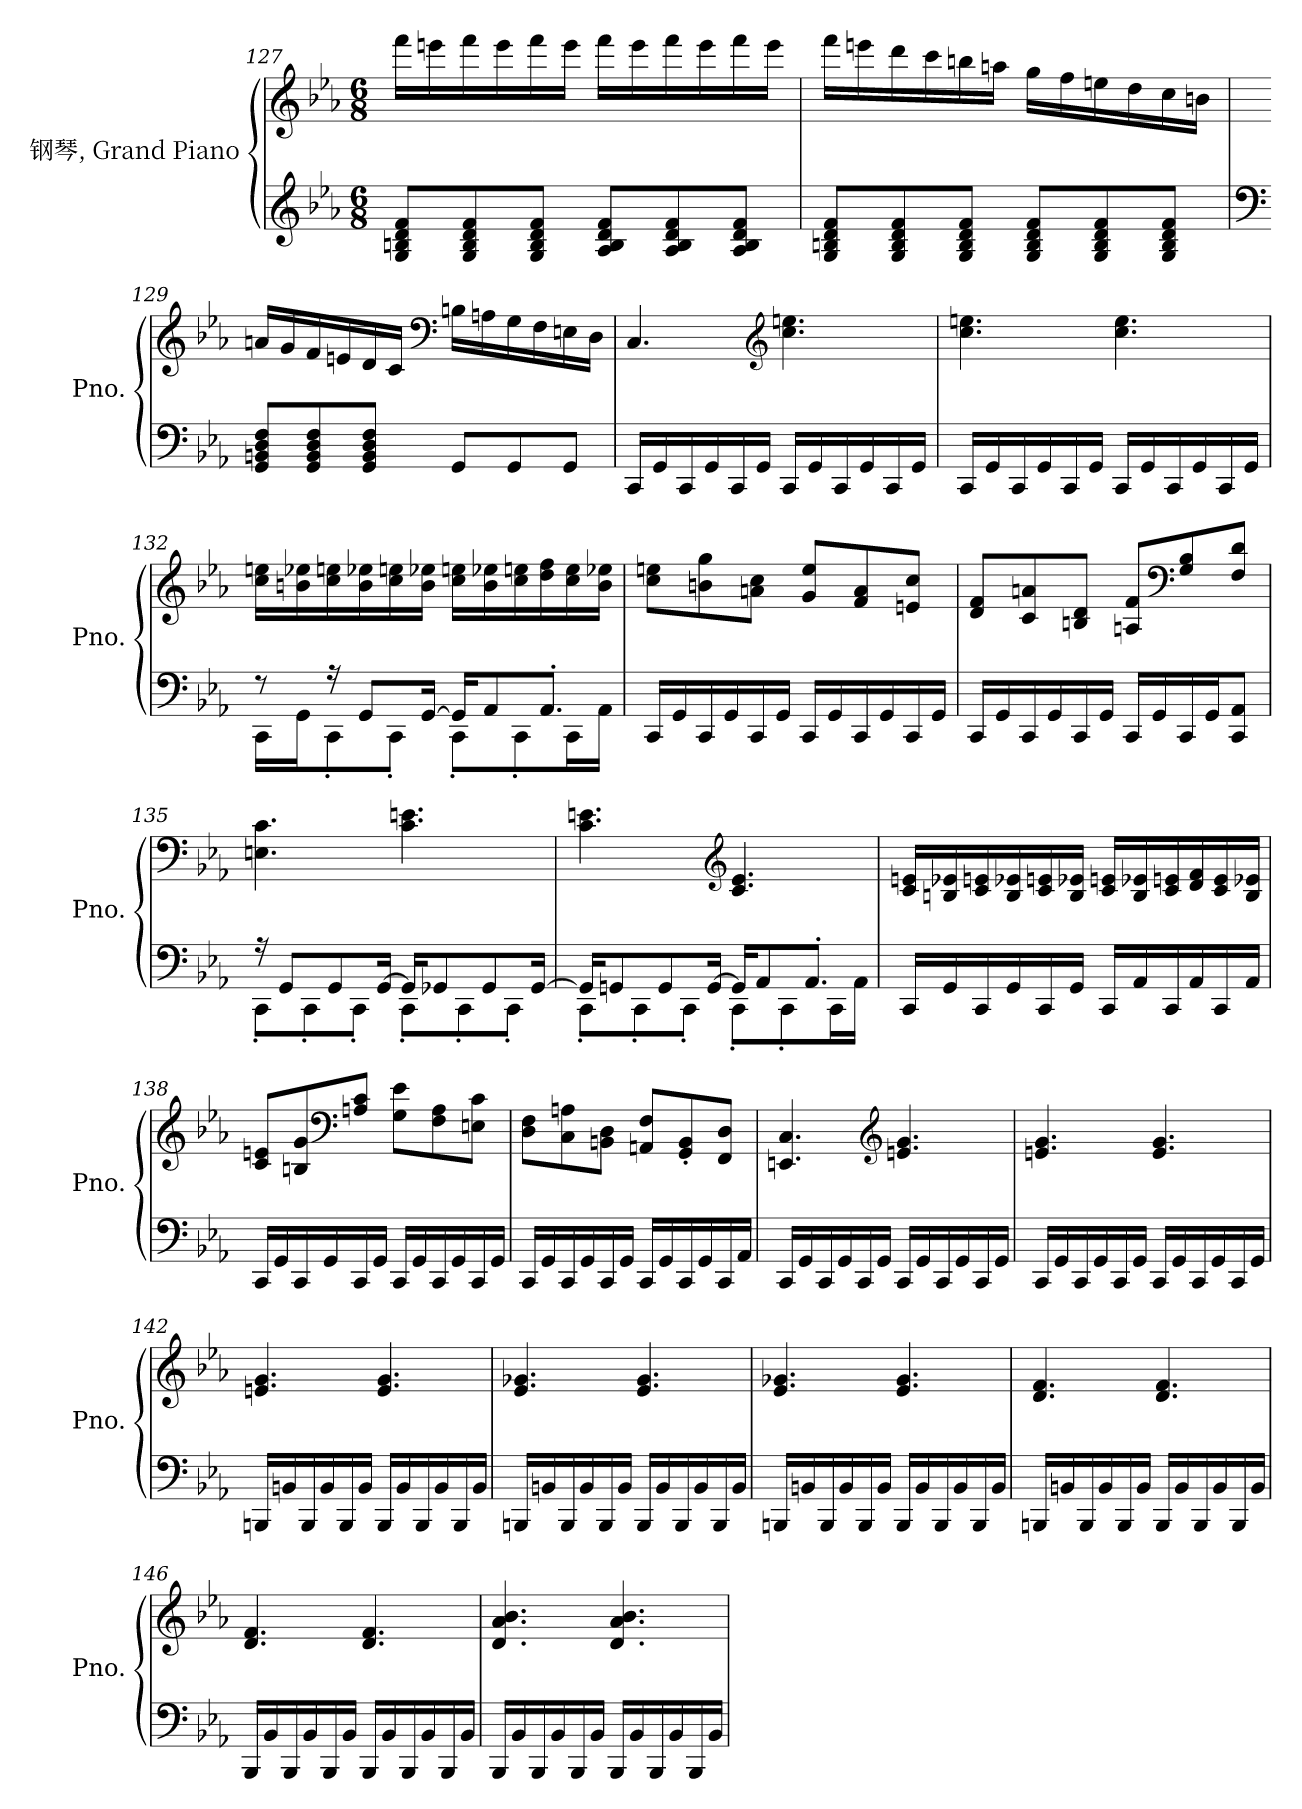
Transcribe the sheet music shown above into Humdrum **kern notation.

**kern	**kern
*part1	*part1
*staff2	*staff1
*I"钢琴, Grand Piano	*
*I'Pno.	*
*clefG2	*clefG2
*k[b-e-a-]	*k[b-e-a-]
*M6/8	*M6/8
*MM85	*MM85
=127	=127
8G/ 8Bn/ 8d/ 8f/L	16fff\LL
*	*MM130
.	16eeen\
8G/ 8B/ 8d/ 8f/	16fff\
.	16eee\
8G/ 8B/ 8d/ 8f/J	16fff\
.	16eee\JJ
8A-/ 8B/ 8d/ 8f/L	16fff\LL
.	16eee\
8A-/ 8B/ 8d/ 8f/	16fff\
.	16eee\
8A-/ 8B/ 8d/ 8f/J	16fff\
.	16eee\JJ
!!LO:LB:g=z
=128	=128
8G/ 8Bn/ 8d/ 8f/L	16fff\LL
.	16eeen\
8G/ 8B/ 8d/ 8f/	16ddd\
.	16ccc\
8G/ 8B/ 8d/ 8f/J	16bbn\
.	16aan\JJ
8G/ 8B/ 8d/ 8f/L	16gg\LL
.	16ff\
8G/ 8B/ 8d/ 8f/	16een\
.	16dd\
8G/ 8B/ 8d/ 8f/J	16cc\
.	16bn\JJ
=129	=129
*clefF4	*
8GG/ 8BBn/ 8D/ 8F/L	16an/LL
.	16g/
8GG/ 8BB/ 8D/ 8F/	16f/
.	16en/
8GG/ 8BB/ 8D/ 8F/J	16d/
.	16c/JJ
*	*clefF4
8GG/L	16Bn\LL
.	16An\
8GG/	16G\
.	16F\
8GG/J	16En\
.	16D\JJ
!!LO:PB:g=z
=130	=130
*	*MM120
16CC/LL	4.C/
16GG/	.
16CC/	.
16GG/	.
16CC/	.
16GG/JJ	.
*	*clefG2
16CC/LL	4.cc\ 4.een\
16GG/	.
16CC/	.
16GG/	.
16CC/	.
16GG/JJ	.
=131	=131
*	*MM110
16CC/LL	4.cc\ 4.een\
16GG/	.
16CC/	.
16GG/	.
16CC/	.
16GG/JJ	.
16CC/LL	4.cc\ 4.ee\
16GG/	.
16CC/	.
16GG/	.
16CC/	.
16GG/JJ	.
=132	=132
*	*MM110
*^	*
8r	16CC\LL	16cc\ 16een\LL
*	*	*MM130
.	16GG\J	16bn\ 16ee-X\
16r	8CC'\	16cc\ 16een\
8GG/L	.	16b\ 16ee-X\
.	8CC'\J	16cc\ 16een\
[16GG/Jk	.	16b\ 16ee-X\JJ
16GG/KL]	8CC'\L	16cc\ 16een\LL
8AA-/	.	16b\ 16ee-X\
.	8CC'\	16cc\ 16een\
8.AA-'/J	.	16dd\ 16ff\
.	16CC\L	16cc\ 16ee\
.	16AA-\JJ	16b\ 16ee-X\JJ
*v	*v	*
!!LO:LB:g=z
=133	=133
*	*MM110
16CC/LL	8cc\ 8een\L
16GG/	.
*	*MM120
16CC/	8bn\ 8gg\
16GG/	.
*	*MM130
16CC/	8an\ 8cc\J
16GG/JJ	.
16CC/LL	8g/ 8ee/L
16GG/	.
16CC/	8f/ 8a/
16GG/	.
16CC/	8en/ 8cc/J
16GG/JJ	.
=134	=134
*	*MM120
16CC/LL	8d/ 8f/L
16GG/	.
*	*MM130
16CC/	8c/ 8an/
16GG/	.
16CC/	8Bn/ 8d/J
16GG/JJ	.
16CC/LL	8An/ 8f/L
16GG/	.
*	*clefF4
*	*MM120
16CC/	8G/ 8B/
16GG/J	.
*	*MM100
8CC/ 8AA-/J	8F/ 8d/J
=135	=135
*	*MM120
*^	*
16r	8CC'\L	4.En\ 4.c\
8GG/L	.	.
.	8CC'\	.
8GG/	.	.
.	8CC'\J	.
[16GG/Jk	.	.
16GG/KL]	8CC'\L	4.c\ 4.en\
8GG-X/	.	.
.	8CC'\	.
8GG-/	.	.
.	8CC'\J	.
[16GG-/Jk	.	.
!!LO:LB:g=z
=136	=136	=136
*	*	*MM110
16GG-/KL]	8CC'\L	4.c\ 4.en\
8GGn/	.	.
.	8CC'\	.
8GG/	.	.
.	8CC'\J	.
[16GG/Jk	.	.
*	*	*clefG2
16GG/KL]	8CC'\L	4.c/ 4.e/
8AA-/	.	.
.	8CC'\	.
8.AA-'/J	.	.
.	16CC\L	.
.	16AA-\JJ	.
*v	*v	*
=137	=137
*	*MM110
16CC/LL	16c/ 16en/LL
*	*MM130
16GG/	16Bn/ 16e-X/
16CC/	16c/ 16en/
16GG/	16B/ 16e-X/
16CC/	16c/ 16en/
16GG/JJ	16B/ 16e-X/JJ
16CC/LL	16c/ 16en/LL
16AA-/	16B/ 16e-X/
16CC/	16c/ 16en/
16AA-/	16d/ 16f/
16CC/	16c/ 16e/
16AA-/JJ	16B/ 16e-X/JJ
!!LO:LB:g=z
=138	=138
*	*MM100
16CC/LL	8c/ 8en/L
16GG/	.
*	*MM120
16CC/	8Bn/ 8g/
16GG/	.
*	*clefF4
*	*MM130
16CC/	8An/ 8c/J
16GG/JJ	.
16CC/LL	8G\ 8e\L
16GG/	.
16CC/	8F\ 8A\
16GG/	.
16CC/	8En\ 8c\J
16GG/JJ	.
=139	=139
*	*MM120
16CC/LL	8D\ 8F\L
16GG/	.
*	*MM130
16CC/	8C\ 8An\
16GG/	.
16CC/	8BBn\ 8D\J
16GG/JJ	.
16CC/LL	8AAn/ 8F/L
16GG/	.
*	*MM120
16CC/	8GG/' 8BB/'
16GG/	.
*	*MM100
16CC/	8FF/ 8D/J
16AA-/JJ	.
=140	=140
16CC/LL	4.EEn/ 4.C/
16GG/	.
16CC/	.
16GG/	.
16CC/	.
16GG/JJ	.
*	*clefG2
16CC/LL	4.en/ 4.g/
16GG/	.
16CC/	.
16GG/	.
16CC/	.
16GG/JJ	.
!!LO:LB:g=z
=141	=141
16CC/LL	4.en/ 4.g/
16GG/	.
16CC/	.
16GG/	.
16CC/	.
16GG/JJ	.
16CC/LL	4.e/ 4.g/
16GG/	.
16CC/	.
16GG/	.
16CC/	.
16GG/JJ	.
=142	=142
*	*MM90
16BBBn/LL	4.en/ 4.g/
16BBn/	.
16BBB/	.
16BB/	.
16BBB/	.
16BB/JJ	.
16BBB/LL	4.e/ 4.g/
16BB/	.
16BBB/	.
16BB/	.
16BBB/	.
16BB/JJ	.
=143	=143
16BBBn/LL	4.e-/ 4.g-X/
16BBn/	.
16BBB/	.
16BB/	.
16BBB/	.
16BB/JJ	.
16BBB/LL	4.e-/ 4.g-/
16BB/	.
16BBB/	.
16BB/	.
16BBB/	.
16BB/JJ	.
!!LO:LB:g=z
=144	=144
*	*MM90
16BBBn/LL	4.e-/ 4.g-X/
16BBn/	.
16BBB/	.
16BB/	.
16BBB/	.
16BB/JJ	.
16BBB/LL	4.e-/ 4.g-/
16BB/	.
16BBB/	.
16BB/	.
16BBB/	.
16BB/JJ	.
=145	=145
16BBBn/LL	4.d/ 4.f/
16BBn/	.
16BBB/	.
16BB/	.
16BBB/	.
16BB/JJ	.
16BBB/LL	4.d/ 4.f/
16BB/	.
16BBB/	.
16BB/	.
16BBB/	.
16BB/JJ	.
=146	=146
16BBB-/LL	4.d/ 4.f/
16BB-/	.
16BBB-/	.
16BB-/	.
16BBB-/	.
16BB-/JJ	.
16BBB-/LL	4.d/ 4.f/
16BB-/	.
16BBB-/	.
16BB-/	.
16BBB-/	.
16BB-/JJ	.
!!LO:PB:g=z
=147	=147
16BBB-/LL	4.d/ 4.a-/ 4.b-/
16BB-/	.
16BBB-/	.
16BB-/	.
16BBB-/	.
16BB-/JJ	.
16BBB-/LL	4.d/ 4.a-/ 4.b-/
16BB-/	.
16BBB-/	.
16BB-/	.
16BBB-/	.
16BB-/JJ	.
=	=
*-	*-
